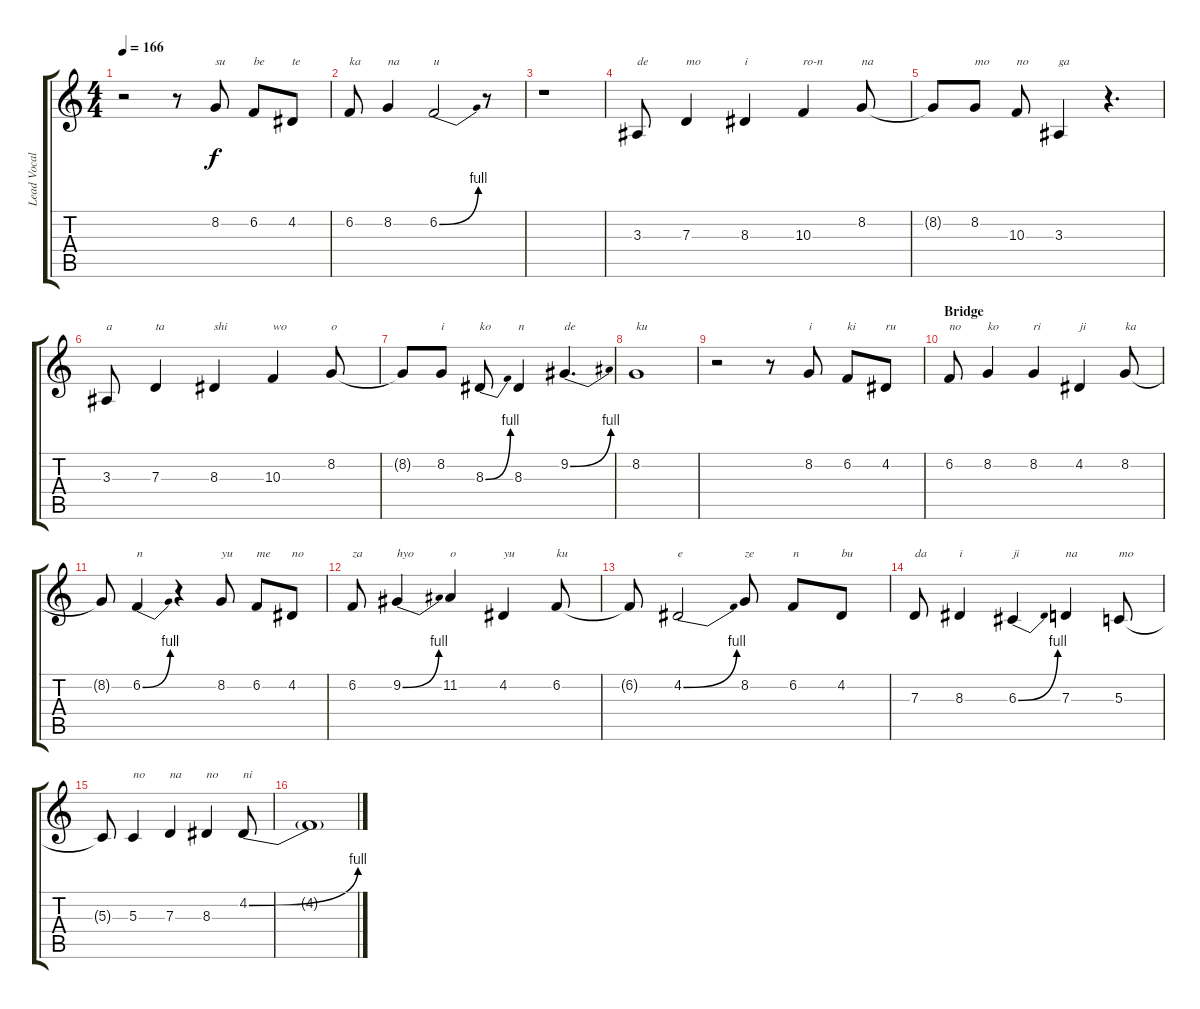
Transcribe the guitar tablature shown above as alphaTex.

\track ("Lead Vocals" "Lead Vocal") {instrument flute}
\staff {score tabs}
\tuning (E4 B3 G3 D3 A2 E2) {hide}
\ts (4 4)
\tempo 166
\clef g2
\ks c
r.2{dy f} r.8 8.2.8{txt "su"} 6.2.8{txt "be"} 4.2.8{txt "te"} |
6.2.8{txt "ka"} 8.2.4{txt "na"} 6.2{be (bend 0 0 60 4)}.2{txt "u"} r.8 |
r.1 |
3.3.8{txt "de"} 7.3.4{txt "mo"} 8.3.4{txt "i"} 10.3.4{txt "ro-n"} 8.2.8{txt "na"} |
8.2{t}.8 8.2.8{txt "mo"} 10.3.8{txt "no"} 3.3.4{txt "ga"} r.4{d} |
3.3.8{txt "a"} 7.3.4{txt "ta"} 8.3.4{txt "shi"} 10.3.4{txt "wo"} 8.2.8{txt "o"} |
8.2{t}.8 8.2.8{txt "i"} 8.3{be (bend 0 0 60 4)}.8{txt "ko"} 8.3.4{txt "n"} 9.2{be (bend 0 0 60 4)}.4{d txt "de"} |
8.2.1{txt "ku"} |
r.2 r.8 8.2.8{txt "i"} 6.2.8{txt "ki"} 4.2.8{txt "ru"} |
\section ("" "Bridge")
6.2.8{txt "no"} 8.2.4{txt "ko"} 8.2.4{txt "ri"} 4.2.4{txt "ji"} 8.2.8{txt "ka"} |
8.2{t}.8 6.2{be (bend 0 0 60 4)}.4{txt "n"} r.4 8.2.8{txt "yu"} 6.2.8{txt "me"} 4.2.8{txt "no"} |
6.2.8{txt "za"} 9.2{be (bend 0 0 60 4)}.4{txt "hyo"} 11.2.4{txt "o"} 4.2.4{txt "yu"} 6.2.8{txt "ku"} |
6.2{t}.8 4.2{be (bend 0 0 60 4)}.2{txt "e"} 8.2.8{txt "ze"} 6.2.8{txt "n"} 4.2.8{txt "bu"} |
7.3.8{txt "da"} 8.3.4{txt "i"} 6.3{be (bend 0 0 60 4)}.4{txt "ji"} 7.3.4{txt "na"} 5.3.8{txt "mo"} |
5.3{t}.8 5.3.4{txt "no"} 7.3.4{txt "na"} 8.3.4{txt "no"} 4.2{be (bend 0 0 60 4)}.8{txt "ni"} |
4.2{t}.1
